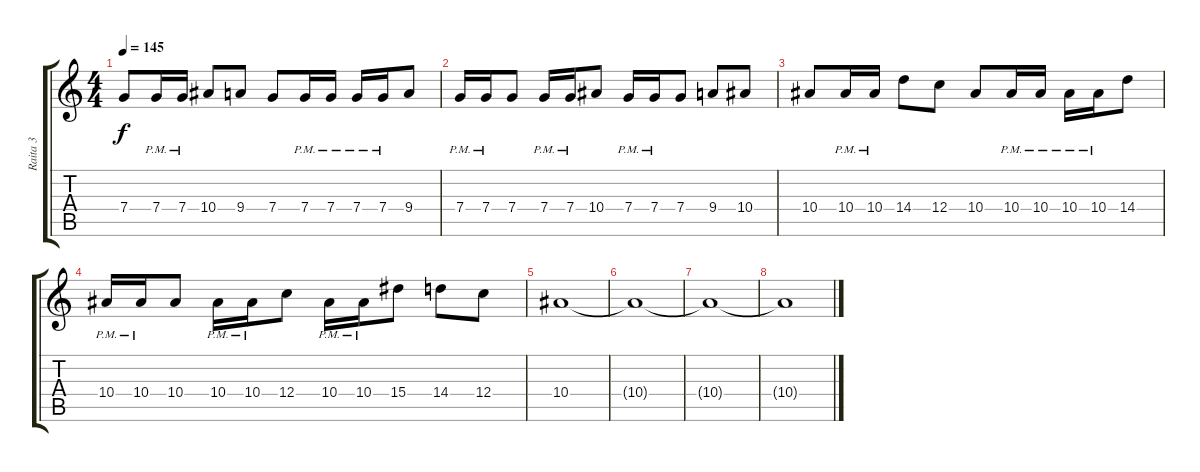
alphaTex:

\track ("Raita 3" "Raita 3") {instrument distortionguitar}
\staff {score tabs}
\tuning (D4 A3 F3 C3 G2 C2) {hide}
\ts (4 4)
\tempo 145
\clef g2
\ks c
7.4.8{dy f} 7.4{pm}.16 7.4{pm}.16 10.4.8 9.4.8 7.4.8 7.4{pm}.16 7.4{pm}.16 7.4{pm}.16 7.4{pm}.16 9.4.8 |
7.4{pm}.16 7.4{pm}.16 7.4.8 7.4{pm}.16 7.4{pm}.16 10.4.8 7.4{pm}.16 7.4{pm}.16 7.4.8 9.4.8 10.4.8 |
10.4.8 10.4{pm}.16 10.4{pm}.16 14.4.8 12.4.8 10.4.8 10.4{pm}.16 10.4{pm}.16 10.4{pm}.16 10.4{pm}.16 14.4.8 |
10.4{pm}.16 10.4{pm}.16 10.4.8 10.4{pm}.16 10.4{pm}.16 12.4.8 10.4{pm}.16 10.4{pm}.16 15.4.8 14.4.8 12.4.8 |
10.4.1 |
10.4{t}.1 |
10.4{t}.1 |
10.4{t}.1
